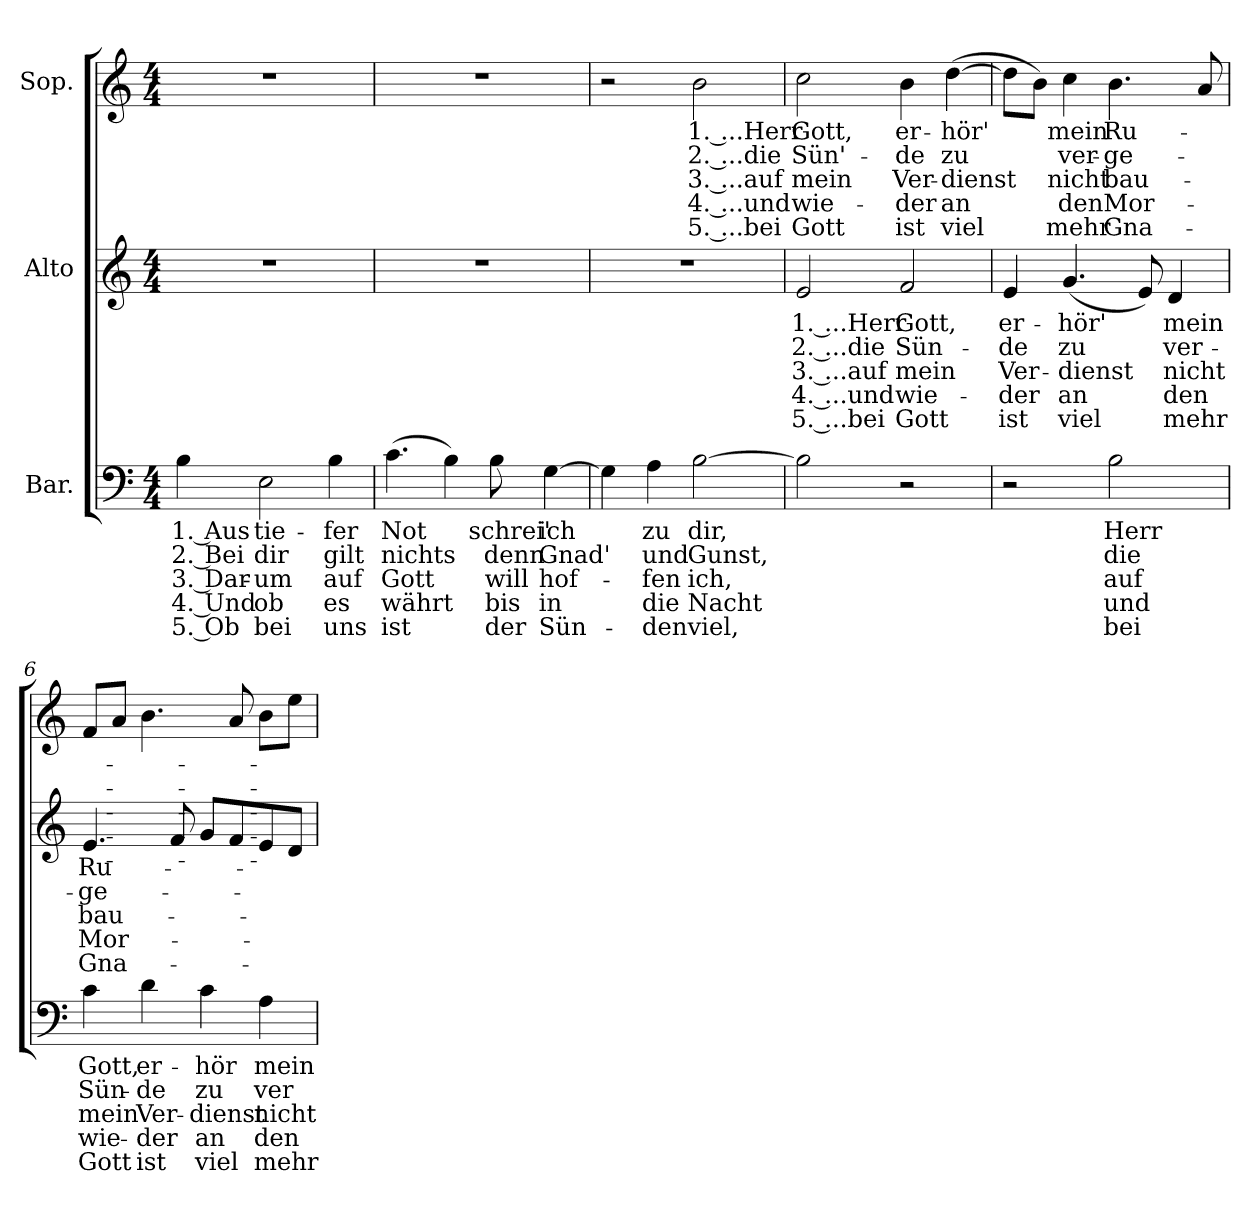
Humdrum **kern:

**kern	**text	**text	**text	**text	**text	**kern	**text	**text	**text	**text	**text	**kern	**text	**text	**text	**text	**text
*part3	*part3	*part3	*part3	*part3	*part3	*part2	*part2	*part2	*part2	*part2	*part2	*part1	*part1	*part1	*part1	*part1	*part1
*staff3	*staff3	*staff3	*staff3	*staff3	*staff3	*staff2	*staff2	*staff2	*staff2	*staff2	*staff2	*staff1	*staff1	*staff1	*staff1	*staff1	*staff1
*I"Bar.	*	*	*	*	*	*I"Alto	*	*	*	*	*	*I"Sop.	*	*	*	*	*
*clefF4	*	*	*	*	*	*clefG2	*	*	*	*	*	*clefG2	*	*	*	*	*
*k[]	*	*	*	*	*	*k[]	*	*	*	*	*	*k[]	*	*	*	*	*
*C:	*	*	*	*	*	*C:	*	*	*	*	*	*C:	*	*	*	*	*
*M4/4	*	*	*	*	*	*M4/4	*	*	*	*	*	*M4/4	*	*	*	*	*
=1	=1	=1	=1	=1	=1	=1	=1	=1	=1	=1	=1	=1	=1	=1	=1	=1	=1
!	!LO:LY:b	!LO:LY:b	!LO:LY:b	!LO:LY:b	!LO:LY:b	!	!	!	!	!	!	!	!	!	!	!	!
4B\	1. Aus	2. Bei	3. Dar-	4. Und	5. Ob	1r	.	.	.	.	.	1r	.	.	.	.	.
!	!LO:LY:b	!LO:LY:b	!LO:LY:b	!LO:LY:b	!LO:LY:b	!	!	!	!	!	!	!	!	!	!	!	!
2E\	tie-	dir	-um	ob	bei	.	.	.	.	.	.	.	.	.	.	.	.
!	!LO:LY:b	!LO:LY:b	!LO:LY:b	!LO:LY:b	!LO:LY:b	!	!	!	!	!	!	!	!	!	!	!	!
4B\	-fer	gilt	auf	es	uns	.	.	.	.	.	.	.	.	.	.	.	.
=2	=2	=2	=2	=2	=2	=2	=2	=2	=2	=2	=2	=2	=2	=2	=2	=2	=2
!	!LO:LY:b	!LO:LY:b	!LO:LY:b	!LO:LY:b	!LO:LY:b	!	!	!	!	!	!	!	!	!	!	!	!
(>4.c\	Not	nichts	Gott	währt	ist	1r	.	.	.	.	.	1r	.	.	.	.	.
4B\)	.	.	.	.	.	.	.	.	.	.	.	.	.	.	.	.	.
!	!LO:LY:b	!LO:LY:b	!LO:LY:b	!LO:LY:b	!LO:LY:b	!	!	!	!	!	!	!	!	!	!	!	!
8B\	schrei'	denn	will	bis	der	.	.	.	.	.	.	.	.	.	.	.	.
!	!LO:LY:b	!LO:LY:b	!LO:LY:b	!LO:LY:b	!LO:LY:b	!	!	!	!	!	!	!	!	!	!	!	!
[4G\	ich	Gnad'	hof-	in	Sün-	.	.	.	.	.	.	.	.	.	.	.	.
=3	=3	=3	=3	=3	=3	=3	=3	=3	=3	=3	=3	=3	=3	=3	=3	=3	=3
4G\]	.	.	.	.	.	1r	.	.	.	.	.	2r	.	.	.	.	.
!	!LO:LY:b	!LO:LY:b	!LO:LY:b	!LO:LY:b	!LO:LY:b	!	!	!	!	!	!	!	!	!	!	!	!
4A\	zu	und	-fen	die	-den	.	.	.	.	.	.	.	.	.	.	.	.
!	!LO:LY:b	!LO:LY:b	!LO:LY:b	!LO:LY:b	!LO:LY:b	!	!	!	!	!	!	!	!	!	!	!	!
!	!	!	!	!	!	!	!	!	!	!	!	!	!LO:LY:b	!LO:LY:b	!LO:LY:b	!LO:LY:b	!LO:LY:b
[2B\	dir,	Gunst,	ich,	Nacht	viel,	.	.	.	.	.	.	2b\	1. ...Herr	2. ...die	3. ...auf	4. ...und	5. ...bei
!!LO:LB:g=z
=4	=4	=4	=4	=4	=4	=4	=4	=4	=4	=4	=4	=4	=4	=4	=4	=4	=4
!	!	!	!	!	!	!	!LO:LY:b	!LO:LY:b	!LO:LY:b	!LO:LY:b	!LO:LY:b	!	!	!	!	!	!
!	!	!	!	!	!	!	!	!	!	!	!	!	!LO:LY:b	!LO:LY:b	!LO:LY:b	!LO:LY:b	!LO:LY:b
2B\]	.	.	.	.	.	2e/	1. ...Herr	2. ...die	3. ...auf	4. ...und	5. ...bei	2cc\	Gott,	Sün'-	mein	wie-	Gott
!	!	!	!	!	!	!	!LO:LY:b	!LO:LY:b	!LO:LY:b	!LO:LY:b	!LO:LY:b	!	!	!	!	!	!
!	!	!	!	!	!	!	!	!	!	!	!	!	!LO:LY:b	!LO:LY:b	!LO:LY:b	!LO:LY:b	!LO:LY:b
2r	.	.	.	.	.	2f/	Gott,	Sün-	mein	wie-	Gott	4b\	er-	-de	Ver-	-der	ist
!	!	!	!	!	!	!	!	!	!	!	!	!	!LO:LY:b	!LO:LY:b	!LO:LY:b	!LO:LY:b	!LO:LY:b
.	.	.	.	.	.	.	.	.	.	.	.	(>[4dd\	-hör'	zu	-dienst	an	viel
=5	=5	=5	=5	=5	=5	=5	=5	=5	=5	=5	=5	=5	=5	=5	=5	=5	=5
!	!	!	!	!	!	!	!LO:LY:b	!LO:LY:b	!LO:LY:b	!LO:LY:b	!LO:LY:b	!	!	!	!	!	!
2r	.	.	.	.	.	4e/	er-	-de	Ver-	-der	ist	8dd\L]	.	.	.	.	.
.	.	.	.	.	.	.	.	.	.	.	.	8b\J)	.	.	.	.	.
!	!	!	!	!	!	!	!LO:LY:b	!LO:LY:b	!LO:LY:b	!LO:LY:b	!LO:LY:b	!	!	!	!	!	!
!	!	!	!	!	!	!	!	!	!	!	!	!	!LO:LY:b	!LO:LY:b	!LO:LY:b	!LO:LY:b	!LO:LY:b
.	.	.	.	.	.	(<4.g/	-hör'	zu	-dienst	an	viel	4cc\	mein	ver-	nicht	den	mehr
!	!LO:LY:b	!LO:LY:b	!LO:LY:b	!LO:LY:b	!LO:LY:b	!	!	!	!	!	!	!	!	!	!	!	!
!	!	!	!	!	!	!	!	!	!	!	!	!	!LO:LY:b	!LO:LY:b	!LO:LY:b	!LO:LY:b	!LO:LY:b
2B\	Herr	die	auf	und	bei	.	.	.	.	.	.	4.b\	Ru-	-ge-	bau-	Mor-	Gna-
.	.	.	.	.	.	8e/)	.	.	.	.	.	.	.	.	.	.	.
!	!	!	!	!	!	!	!LO:LY:b	!LO:LY:b	!LO:LY:b	!LO:LY:b	!LO:LY:b	!	!	!	!	!	!
.	.	.	.	.	.	4d/	mein	ver-	nicht	den	mehr	.	.	.	.	.	.
.	.	.	.	.	.	.	.	.	.	.	.	8a/	.	.	.	.	.
=6	=6	=6	=6	=6	=6	=6	=6	=6	=6	=6	=6	=6	=6	=6	=6	=6	=6
!	!LO:LY:b	!LO:LY:b	!LO:LY:b	!LO:LY:b	!LO:LY:b	!	!	!	!	!	!	!	!	!	!	!	!
!	!	!	!	!	!	!	!LO:LY:b	!LO:LY:b	!LO:LY:b	!LO:LY:b	!LO:LY:b	!	!	!	!	!	!
4c\	Gott,	Sün-	mein	wie-	Gott	4.e/	Ru-	-ge-	bau-	Mor-	Gna-	8f/L	.	.	.	.	.
.	.	.	.	.	.	.	.	.	.	.	.	8a/J	.	.	.	.	.
!	!LO:LY:b	!LO:LY:b	!LO:LY:b	!LO:LY:b	!LO:LY:b	!	!	!	!	!	!	!	!	!	!	!	!
4d\	er-	-de	Ver-	-der	ist	.	.	.	.	.	.	4.b\	.	.	.	.	.
.	.	.	.	.	.	8f/	.	.	.	.	.	.	.	.	.	.	.
!	!LO:LY:b	!LO:LY:b	!LO:LY:b	!LO:LY:b	!LO:LY:b	!	!	!	!	!	!	!	!	!	!	!	!
4c\	-hör	zu	-dienst	an	viel	8g/L	.	.	.	.	.	.	.	.	.	.	.
.	.	.	.	.	.	8f/	.	.	.	.	.	8a/	.	.	.	.	.
!	!LO:LY:b	!LO:LY:b	!LO:LY:b	!LO:LY:b	!LO:LY:b	!	!	!	!	!	!	!	!	!	!	!	!
4A\	mein	ver-	nicht	den	mehr	8e/	.	.	.	.	.	8b\L	.	.	.	.	.
.	.	.	.	.	.	8d/J	.	.	.	.	.	8ee\J	.	.	.	.	.
=	=	=	=	=	=	=	=	=	=	=	=	=	=	=	=	=	=
*-	*-	*-	*-	*-	*-	*-	*-	*-	*-	*-	*-	*-	*-	*-	*-	*-	*-
